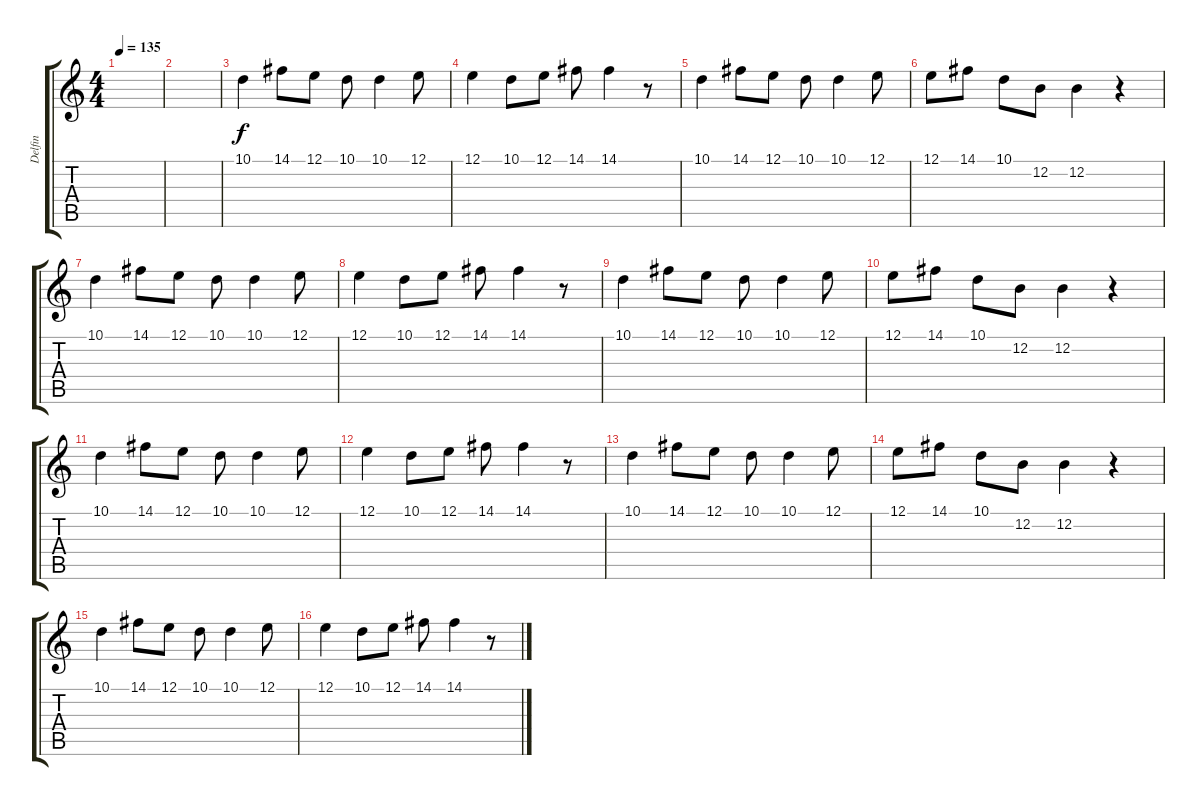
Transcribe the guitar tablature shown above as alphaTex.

\track ("Delfin" "Delfin") {instrument lead6voice}
\staff {score tabs}
\tuning (E4 B3 G3 D3 A2 E2) {hide}
\ts (4 4)
\tempo 135
\clef g2
\ks c
|
|
10.1.4 14.1.8 12.1.8 10.1.8 10.1.4 12.1.8 |
12.1.4 10.1.8 12.1.8 14.1.8 14.1.4 r.8 |
10.1.4 14.1.8 12.1.8 10.1.8 10.1.4 12.1.8 |
12.1.8 14.1.8 10.1.8 12.2.8 12.2.4 r.4 |
10.1.4 14.1.8 12.1.8 10.1.8 10.1.4 12.1.8 |
12.1.4 10.1.8 12.1.8 14.1.8 14.1.4 r.8 |
10.1.4 14.1.8 12.1.8 10.1.8 10.1.4 12.1.8 |
12.1.8 14.1.8 10.1.8 12.2.8 12.2.4 r.4 |
10.1.4 14.1.8 12.1.8 10.1.8 10.1.4 12.1.8 |
12.1.4 10.1.8 12.1.8 14.1.8 14.1.4 r.8 |
10.1.4 14.1.8 12.1.8 10.1.8 10.1.4 12.1.8 |
12.1.8 14.1.8 10.1.8 12.2.8 12.2.4 r.4 |
10.1.4 14.1.8 12.1.8 10.1.8 10.1.4 12.1.8 |
12.1.4 10.1.8 12.1.8 14.1.8 14.1.4 r.8
